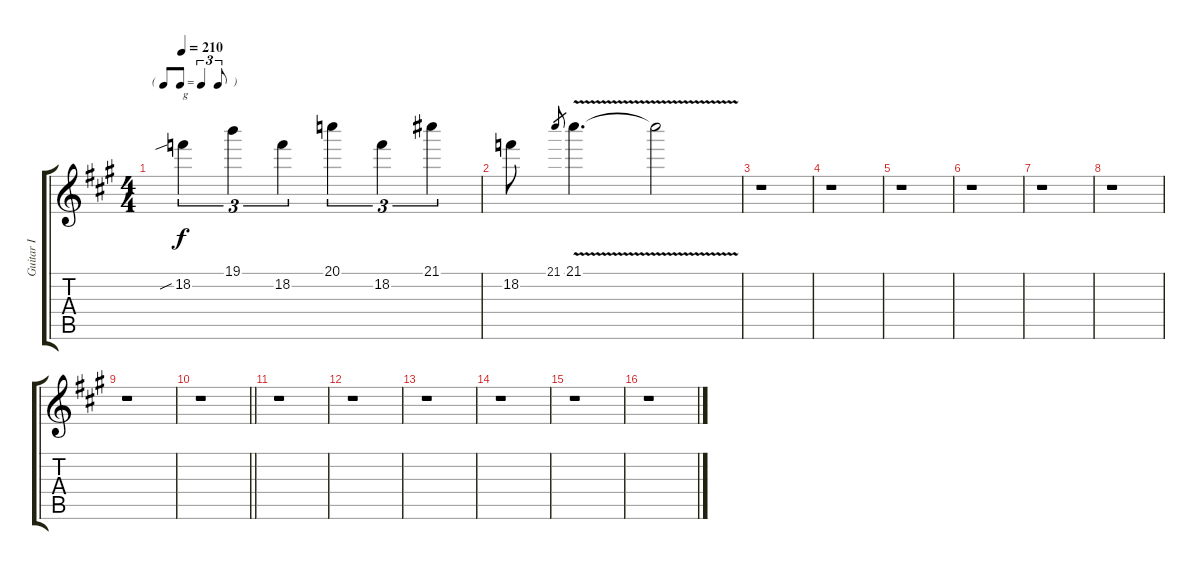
\track ("Guitar I" "Guitar I") {instrument electricguitarjazz}
\staff {score tabs}
\tuning (E4 B3 G3 D3 A2 E2) {hide}
\ts (4 4)
\tf triplet8th
\tempo 210
\clef g2
\ks a
18.2{sib}.4{tu (3 2) txt "g" dy f} 19.1.4{tu (3 2)} 18.2.4{tu (3 2)} 20.1.4{tu (3 2)} 18.2.4{tu (3 2)} 21.1.4{tu (3 2)} |
18.2.8 21.1.8{gr} 21.1{v}.4{d} 21.1{t}.2 |
r.1 |
r.1 |
r.1 |
r.1 |
r.1 |
r.1 |
r.1 |
\barLineRight lightlight
r.1 |
r.1 |
r.1 |
r.1 |
r.1 |
r.1 |
r.1
